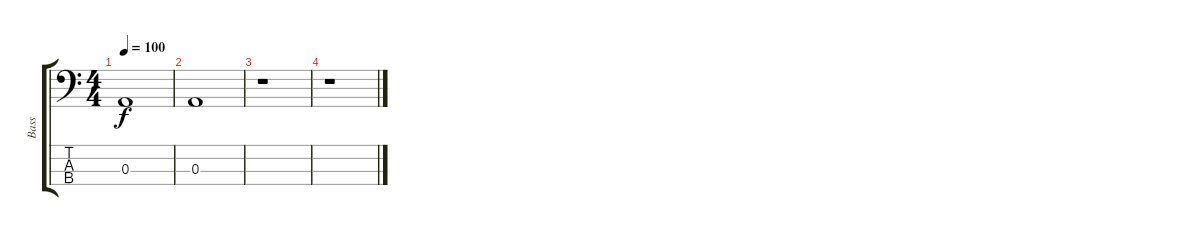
\track ("Bass" "Bass") {instrument acousticbass}
\staff {score tabs}
\tuning (G2 D2 A1 E1) {hide}
\ts (4 4)
\tempo 100
\clef f4
\ks c
0.3.1{dy f} |
0.3.1 |
r.1 |
r.1
